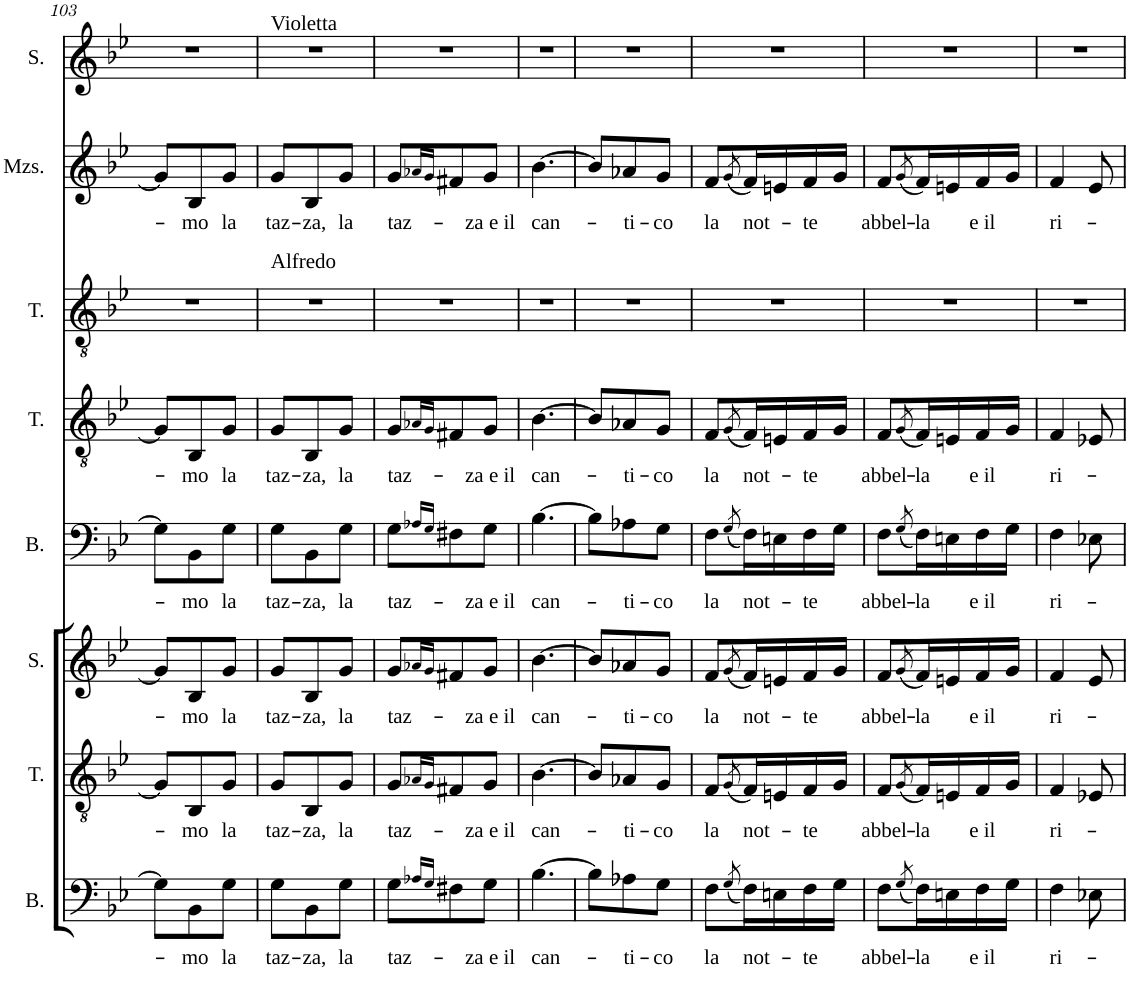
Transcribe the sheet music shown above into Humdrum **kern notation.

**kern	**text	**kern	**text	**kern	**text	**kern	**text	**kern	**text	**kern	**text
*part6	*part6	*part5	*part5	*part4	*part4	*part3	*part3	*part2	*part2	*part1	*part1
*staff6	*staff6	*staff5	*staff5	*staff4	*staff4	*staff3	*staff3	*staff2	*staff2	*staff1	*staff1
*I"Bass	*	*I"Tenor	*	*I"Soprano	*	*I"Bass	*	*I"Tenor	*	*I"Mezzosoprano	*
*I'B.	*	*I'T.	*	*I'S.	*	*I'B.	*	*I'T.	*	*I'Mzs.	*
!!LO:PB:g=z
*clefF4	*	*clefGv2	*	*clefG2	*	*clefF4	*	*clefGv2	*	*clefG2	*
*k[b-e-]	*	*k[b-e-]	*	*k[b-e-]	*	*k[b-e-]	*	*k[b-e-]	*	*k[b-e-]	*
*M3/8	*	*M3/8	*	*M3/8	*	*M3/8	*	*M3/8	*	*M3/8	*
=103	=103	=103	=103	=103	=103	=103	=103	=103	=103	=103	=103
8G\L]	.	8G/L]	.	8g/L]	.	8G\L]	.	8G/L]	.	8g/L]	.
!	!LO:LY:b	!	!LO:LY:b	!	!LO:LY:b	!	!LO:LY:b	!	!LO:LY:b	!	!LO:LY:b
8BB-\	-mo	8BB-/	-mo	8B-/	-mo	8BB-\	-mo	8BB-/	-mo	8B-/	-mo
!	!LO:LY:b	!	!LO:LY:b	!	!LO:LY:b	!	!LO:LY:b	!	!LO:LY:b	!	!LO:LY:b
8G\J	la	8G/J	la	8g/J	la	8G\J	la	8G/J	la	8g/J	la
=104	=104	=104	=104	=104	=104	=104	=104	=104	=104	=104	=104
!	!LO:LY:b	!	!LO:LY:b	!	!LO:LY:b	!	!LO:LY:b	!	!LO:LY:b	!	!LO:LY:b
8G\L	taz-	8G/L	taz-	8g/L	taz-	8G\L	taz-	8G/L	taz-	8g/L	taz-
!	!LO:LY:b	!	!LO:LY:b	!	!LO:LY:b	!	!LO:LY:b	!	!LO:LY:b	!	!LO:LY:b
8BB-\	-za,	8BB-/	-za,	8B-/	-za,	8BB-\	-za,	8BB-/	-za,	8B-/	-za,
!	!LO:LY:b	!	!LO:LY:b	!	!LO:LY:b	!	!LO:LY:b	!	!LO:LY:b	!	!LO:LY:b
8G\J	la	8G/J	la	8g/J	la	8G\J	la	8G/J	la	8g/J	la
=105	=105	=105	=105	=105	=105	=105	=105	=105	=105	=105	=105
!	!LO:LY:b	!	!LO:LY:b	!	!LO:LY:b	!	!LO:LY:b	!	!LO:LY:b	!	!LO:LY:b
8G\L	taz-	8G/L	taz-	8g/L	taz-	8G\L	taz-	8G/L	taz-	8g/L	taz-
16qA-X/LL	.	16qA-X/LL	.	16qa-X/LL	.	16qA-X/LL	.	16qA-X/LL	.	16qa-X/LL	.
16qG/JJ	.	16qG/JJ	.	16qg/JJ	.	16qG/JJ	.	16qG/JJ	.	16qg/JJ	.
8F#X\	.	8F#X/	.	8f#X/	.	8F#X\	.	8F#X/	.	8f#X/	.
!	!LO:LY:b	!	!LO:LY:b	!	!LO:LY:b	!	!LO:LY:b	!	!LO:LY:b	!	!LO:LY:b
8G\J	-za e il	8G/J	-za e il	8g/J	-za e il	8G\J	-za e il	8G/J	-za e il	8g/J	-za e il
=106	=106	=106	=106	=106	=106	=106	=106	=106	=106	=106	=106
!	!LO:LY:b	!	!LO:LY:b	!	!LO:LY:b	!	!LO:LY:b	!	!LO:LY:b	!	!LO:LY:b
[4.B-\	can-	[4.B-\	can-	[4.b-\	can-	[4.B-\	can-	[4.B-\	can-	[4.b-\	can-
=107	=107	=107	=107	=107	=107	=107	=107	=107	=107	=107	=107
8B-\L]	.	8B-/L]	.	8b-/L]	.	8B-\L]	.	8B-/L]	.	8b-/L]	.
!	!LO:LY:b	!	!LO:LY:b	!	!LO:LY:b	!	!LO:LY:b	!	!LO:LY:b	!	!LO:LY:b
8A-X\	-ti-	8A-X/	-ti-	8a-X/	-ti-	8A-X\	-ti-	8A-X/	-ti-	8a-X/	-ti-
!	!LO:LY:b	!	!LO:LY:b	!	!LO:LY:b	!	!LO:LY:b	!	!LO:LY:b	!	!LO:LY:b
8G\J	-co	8G/J	-co	8g/J	-co	8G\J	-co	8G/J	-co	8g/J	-co
=108	=108	=108	=108	=108	=108	=108	=108	=108	=108	=108	=108
!	!LO:LY:b	!	!LO:LY:b	!	!LO:LY:b	!	!LO:LY:b	!	!LO:LY:b	!	!LO:LY:b
8F\L	la	8F/L	la	8f/L	la	8F\L	la	8F/L	la	8f/L	la
(8qG/	.	(8qG/	.	(8qg/	.	(8qG/	.	(8qG/	.	(8qg/	.
!	!LO:LY:b	!	!LO:LY:b	!	!LO:LY:b	!	!LO:LY:b	!	!LO:LY:b	!	!LO:LY:b
16F\L)	not-	16F/L)	not-	16f/L)	not-	16F\L)	not-	16F/L)	not-	16f/L)	not-
16En\	.	16En/	.	16en/	.	16En\	.	16En/	.	16en/	.
!	!LO:LY:b	!	!LO:LY:b	!	!LO:LY:b	!	!LO:LY:b	!	!LO:LY:b	!	!LO:LY:b
16F\	-te	16F/	-te	16f/	-te	16F\	-te	16F/	-te	16f/	-te
16G\JJ	.	16G/JJ	.	16g/JJ	.	16G\JJ	.	16G/JJ	.	16g/JJ	.
=109	=109	=109	=109	=109	=109	=109	=109	=109	=109	=109	=109
!	!LO:LY:b	!	!LO:LY:b	!	!LO:LY:b	!	!LO:LY:b	!	!LO:LY:b	!	!LO:LY:b
8F\L	abbel-	8F/L	abbel-	8f/L	abbel-	8F\L	abbel-	8F/L	abbel-	8f/L	abbel-
(8qG/	.	(8qG/	.	(8qg/	.	(8qG/	.	(8qG/	.	(8qg/	.
!	!LO:LY:b	!	!LO:LY:b	!	!LO:LY:b	!	!LO:LY:b	!	!LO:LY:b	!	!LO:LY:b
16F\L)	-la	16F/L)	-la	16f/L)	-la	16F\L)	-la	16F/L)	-la	16f/L)	-la
16En\	.	16En/	.	16en/	.	16En\	.	16En/	.	16en/	.
!	!LO:LY:b	!	!LO:LY:b	!	!LO:LY:b	!	!LO:LY:b	!	!LO:LY:b	!	!LO:LY:b
16F\	e il	16F/	e il	16f/	e il	16F\	e il	16F/	e il	16f/	e il
16G\JJ	.	16G/JJ	.	16g/JJ	.	16G\JJ	.	16G/JJ	.	16g/JJ	.
=110	=110	=110	=110	=110	=110	=110	=110	=110	=110	=110	=110
!	!LO:LY:b	!	!LO:LY:b	!	!LO:LY:b	!	!LO:LY:b	!	!LO:LY:b	!	!LO:LY:b
4F\	ri-	4F/	ri-	4f/	ri-	4F\	ri-	4F/	ri-	4f/	ri-
8E-X\	.	8E-X/	.	8e-/	.	8E-X\	.	8E-X/	.	8e-/	.
=	=	=	=	=	=	=	=	=	=	=	=
*-	*-	*-	*-	*-	*-	*-	*-	*-	*-	*-	*-
